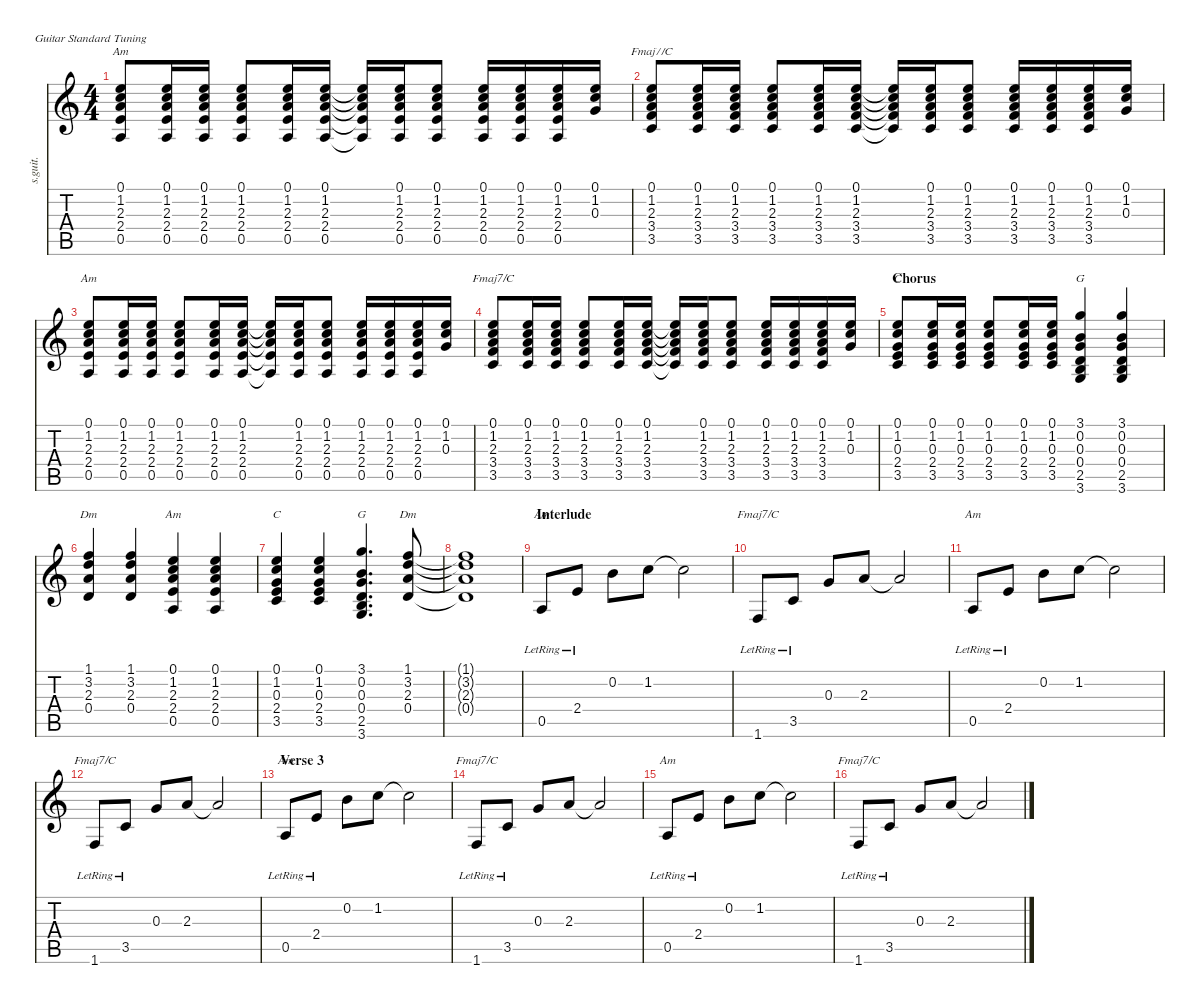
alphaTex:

\defaultSystemsLayout 4
\hideDynamics
\bracketExtendMode nobrackets
\track ("J. Frusciante (Guitar)" "s.guit.") {instrument electricguitarjazz}
\staff {score tabs}
\tuning (E4 B3 G3 D3 A2 E2)
\chord ("Am" 3 1 2 2 0 x) {showdiagram false}
\chord ("Fmaj7/C" 3 1 2 2 0 x) {showdiagram false}
\chord ("C" 3 1 2 2 0 x) {showdiagram false}
\chord ("G" 3 1 2 2 0 x) {showdiagram false}
\chord ("Dm" 3 1 2 2 0 x) {showdiagram false}
\ts (4 4)
\tempo (96 hide)
\clef g2
\ks c
(0.1 1.2 2.3 2.4 0.5).8{ch "Am" lyrics (0 "") lyrics (1 "") lyrics (2 "") lyrics (3 "") lyrics (4 "") dy f} (0.1 1.2 2.3 2.4 0.5).16{lyrics (0 "") lyrics (1 "") lyrics (2 "") lyrics (3 "") lyrics (4 "")} (0.1 1.2 2.3 2.4 0.5).16{lyrics (0 "") lyrics (1 "") lyrics (2 "") lyrics (3 "") lyrics (4 "")} (0.1 1.2 2.3 2.4 0.5).8{lyrics (0 "") lyrics (1 "") lyrics (2 "") lyrics (3 "") lyrics (4 "")} (0.1 1.2 2.3 2.4 0.5).16{lyrics (0 "") lyrics (1 "") lyrics (2 "") lyrics (3 "") lyrics (4 "")} (0.1 1.2 2.3 2.4 0.5).16{lyrics (0 "") lyrics (1 "") lyrics (2 "") lyrics (3 "") lyrics (4 "")} (0.1{t} 1.2{t} 2.3{t} 2.4{t} 0.5{t}).16{lyrics (0 "") lyrics (1 "") lyrics (2 "") lyrics (3 "") lyrics (4 "")} (0.1 1.2 2.3 2.4 0.5).16{lyrics (0 "") lyrics (1 "") lyrics (2 "") lyrics (3 "") lyrics (4 "")} (0.1 1.2 2.3 2.4 0.5).8{lyrics (0 "") lyrics (1 "") lyrics (2 "") lyrics (3 "") lyrics (4 "")} (0.1 1.2 2.3 2.4 0.5).16{lyrics (0 "") lyrics (1 "") lyrics (2 "") lyrics (3 "") lyrics (4 "")} (0.1 1.2 2.3 2.4 0.5).16{lyrics (0 "") lyrics (1 "") lyrics (2 "") lyrics (3 "") lyrics (4 "")} (0.1 1.2 2.3 2.4 0.5).16{lyrics (0 "") lyrics (1 "") lyrics (2 "") lyrics (3 "") lyrics (4 "")} (0.1 1.2 0.3).16{lyrics (0 "") lyrics (1 "") lyrics (2 "") lyrics (3 "") lyrics (4 "")} |
(0.1 1.2 2.3 3.4 3.5).8{ch "Fmaj7/C" lyrics (0 "") lyrics (1 "") lyrics (2 "") lyrics (3 "") lyrics (4 "")} (0.1 1.2 2.3 3.4 3.5).16{lyrics (0 "") lyrics (1 "") lyrics (2 "") lyrics (3 "") lyrics (4 "")} (0.1 1.2 2.3 3.4 3.5).16{lyrics (0 "") lyrics (1 "") lyrics (2 "") lyrics (3 "") lyrics (4 "")} (0.1 1.2 2.3 3.4 3.5).8{lyrics (0 "") lyrics (1 "") lyrics (2 "") lyrics (3 "") lyrics (4 "")} (0.1 1.2 2.3 3.4 3.5).16{lyrics (0 "") lyrics (1 "") lyrics (2 "") lyrics (3 "") lyrics (4 "")} (0.1 1.2 2.3 3.4 3.5).16{lyrics (0 "") lyrics (1 "") lyrics (2 "") lyrics (3 "") lyrics (4 "")} (0.1{t} 1.2{t} 2.3{t} 3.4{t} 3.5{t}).16{lyrics (0 "") lyrics (1 "") lyrics (2 "") lyrics (3 "") lyrics (4 "")} (0.1 1.2 2.3 3.4 3.5).16{lyrics (0 "") lyrics (1 "") lyrics (2 "") lyrics (3 "") lyrics (4 "")} (0.1 1.2 2.3 3.4 3.5).8{lyrics (0 "") lyrics (1 "") lyrics (2 "") lyrics (3 "") lyrics (4 "")} (0.1 1.2 2.3 3.4 3.5).16{lyrics (0 "") lyrics (1 "") lyrics (2 "") lyrics (3 "") lyrics (4 "")} (0.1 1.2 2.3 3.4 3.5).16{lyrics (0 "") lyrics (1 "") lyrics (2 "") lyrics (3 "") lyrics (4 "")} (0.1 1.2 2.3 3.4 3.5).16{lyrics (0 "") lyrics (1 "") lyrics (2 "") lyrics (3 "") lyrics (4 "")} (0.1 1.2 0.3).16{lyrics (0 "") lyrics (1 "") lyrics (2 "") lyrics (3 "") lyrics (4 "")} |
(0.1 1.2 2.3 2.4 0.5).8{ch "Am" lyrics (0 "") lyrics (1 "") lyrics (2 "") lyrics (3 "") lyrics (4 "")} (0.1 1.2 2.3 2.4 0.5).16{lyrics (0 "") lyrics (1 "") lyrics (2 "") lyrics (3 "") lyrics (4 "")} (0.1 1.2 2.3 2.4 0.5).16{lyrics (0 "") lyrics (1 "") lyrics (2 "") lyrics (3 "") lyrics (4 "")} (0.1 1.2 2.3 2.4 0.5).8{lyrics (0 "") lyrics (1 "") lyrics (2 "") lyrics (3 "") lyrics (4 "")} (0.1 1.2 2.3 2.4 0.5).16{lyrics (0 "") lyrics (1 "") lyrics (2 "") lyrics (3 "") lyrics (4 "")} (0.1 1.2 2.3 2.4 0.5).16{lyrics (0 "") lyrics (1 "") lyrics (2 "") lyrics (3 "") lyrics (4 "")} (0.1{t} 1.2{t} 2.3{t} 2.4{t} 0.5{t}).16{lyrics (0 "") lyrics (1 "") lyrics (2 "") lyrics (3 "") lyrics (4 "")} (0.1 1.2 2.3 2.4 0.5).16{lyrics (0 "") lyrics (1 "") lyrics (2 "") lyrics (3 "") lyrics (4 "")} (0.1 1.2 2.3 2.4 0.5).8{lyrics (0 "") lyrics (1 "") lyrics (2 "") lyrics (3 "") lyrics (4 "")} (0.1 1.2 2.3 2.4 0.5).16{lyrics (0 "") lyrics (1 "") lyrics (2 "") lyrics (3 "") lyrics (4 "")} (0.1 1.2 2.3 2.4 0.5).16{lyrics (0 "") lyrics (1 "") lyrics (2 "") lyrics (3 "") lyrics (4 "")} (0.1 1.2 2.3 2.4 0.5).16{lyrics (0 "") lyrics (1 "") lyrics (2 "") lyrics (3 "") lyrics (4 "")} (0.1 1.2 0.3).16{lyrics (0 "") lyrics (1 "") lyrics (2 "") lyrics (3 "") lyrics (4 "")} |
(0.1 1.2 2.3 3.4 3.5).8{ch "Fmaj7/C" lyrics (0 "") lyrics (1 "") lyrics (2 "") lyrics (3 "") lyrics (4 "")} (0.1 1.2 2.3 3.4 3.5).16{lyrics (0 "") lyrics (1 "") lyrics (2 "") lyrics (3 "") lyrics (4 "")} (0.1 1.2 2.3 3.4 3.5).16{lyrics (0 "") lyrics (1 "") lyrics (2 "") lyrics (3 "") lyrics (4 "")} (0.1 1.2 2.3 3.4 3.5).8{lyrics (0 "") lyrics (1 "") lyrics (2 "") lyrics (3 "") lyrics (4 "")} (0.1 1.2 2.3 3.4 3.5).16{lyrics (0 "") lyrics (1 "") lyrics (2 "") lyrics (3 "") lyrics (4 "")} (0.1 1.2 2.3 3.4 3.5).16{lyrics (0 "") lyrics (1 "") lyrics (2 "") lyrics (3 "") lyrics (4 "")} (0.1{t} 1.2{t} 2.3{t} 3.4{t} 3.5{t}).16{lyrics (0 "") lyrics (1 "") lyrics (2 "") lyrics (3 "") lyrics (4 "")} (0.1 1.2 2.3 3.4 3.5).16{lyrics (0 "") lyrics (1 "") lyrics (2 "") lyrics (3 "") lyrics (4 "")} (0.1 1.2 2.3 3.4 3.5).8{lyrics (0 "") lyrics (1 "") lyrics (2 "") lyrics (3 "") lyrics (4 "")} (0.1 1.2 2.3 3.4 3.5).16{lyrics (0 "") lyrics (1 "") lyrics (2 "") lyrics (3 "") lyrics (4 "")} (0.1 1.2 2.3 3.4 3.5).16{lyrics (0 "") lyrics (1 "") lyrics (2 "") lyrics (3 "") lyrics (4 "")} (0.1 1.2 2.3 3.4 3.5).16{lyrics (0 "") lyrics (1 "") lyrics (2 "") lyrics (3 "") lyrics (4 "")} (0.1 1.2 0.3).16{lyrics (0 "") lyrics (1 "") lyrics (2 "") lyrics (3 "") lyrics (4 "")} |
\section ("" "Chorus")
(0.1 1.2 0.3 2.4 3.5).8{ch "C" lyrics (0 "") lyrics (1 "") lyrics (2 "") lyrics (3 "") lyrics (4 "")} (3.5 2.4 0.3 1.2 0.1).16{lyrics (0 "") lyrics (1 "") lyrics (2 "") lyrics (3 "") lyrics (4 "")} (3.5 2.4 0.3 1.2 0.1).16{lyrics (0 "") lyrics (1 "") lyrics (2 "") lyrics (3 "") lyrics (4 "")} (0.1 1.2 0.3 2.4 3.5).8{lyrics (0 "") lyrics (1 "") lyrics (2 "") lyrics (3 "") lyrics (4 "")} (3.5 2.4 0.3 1.2 0.1).16{lyrics (0 "") lyrics (1 "") lyrics (2 "") lyrics (3 "") lyrics (4 "")} (0.1 1.2 0.3 2.4 3.5).16{lyrics (0 "") lyrics (1 "") lyrics (2 "") lyrics (3 "") lyrics (4 "")} (3.1 0.2 0.3 0.4 2.5 3.6).4{ch "G" lyrics (0 "") lyrics (1 "") lyrics (2 "") lyrics (3 "") lyrics (4 "")} (3.1 0.2 0.3 0.4 2.5 3.6).4{lyrics (0 "") lyrics (1 "") lyrics (2 "") lyrics (3 "") lyrics (4 "")} |
(1.1 3.2 2.3 0.4).4{ch "Dm" lyrics (0 "") lyrics (1 "") lyrics (2 "") lyrics (3 "") lyrics (4 "")} (1.1 3.2 2.3 0.4).4{lyrics (0 "") lyrics (1 "") lyrics (2 "") lyrics (3 "") lyrics (4 "")} (0.1 1.2 2.3 2.4 0.5).4{ch "Am" lyrics (0 "") lyrics (1 "") lyrics (2 "") lyrics (3 "") lyrics (4 "")} (0.1 1.2 2.3 2.4 0.5).4{lyrics (0 "") lyrics (1 "") lyrics (2 "") lyrics (3 "") lyrics (4 "")} |
(0.1 1.2 0.3 2.4 3.5).4{ch "C" lyrics (0 "") lyrics (1 "") lyrics (2 "") lyrics (3 "") lyrics (4 "")} (0.1 1.2 0.3 2.4 3.5).4{lyrics (0 "") lyrics (1 "") lyrics (2 "") lyrics (3 "") lyrics (4 "")} (3.1 0.3 0.4 2.5 3.6 0.2).4{d ch "G" lyrics (0 "") lyrics (1 "") lyrics (2 "") lyrics (3 "") lyrics (4 "")} (1.1 3.2 2.3 0.4).8{ch "Dm" lyrics (0 "") lyrics (1 "") lyrics (2 "") lyrics (3 "") lyrics (4 "")} |
(1.1{t} 3.2{t} 2.3{t} 0.4{t}).1{lyrics (0 "") lyrics (1 "") lyrics (2 "") lyrics (3 "") lyrics (4 "")} |
\section ("" "Interlude")
0.5{lr}.8{ch "Am" lyrics (0 "") lyrics (1 "") lyrics (2 "") lyrics (3 "") lyrics (4 "")} 2.4{lr}.8{lyrics (0 "") lyrics (1 "") lyrics (2 "") lyrics (3 "") lyrics (4 "")} 0.2.8{lyrics (0 "") lyrics (1 "") lyrics (2 "") lyrics (3 "") lyrics (4 "")} 1.2.8{lyrics (0 "") lyrics (1 "") lyrics (2 "") lyrics (3 "") lyrics (4 "")} 1.2{t}.2{lyrics (0 "") lyrics (1 "") lyrics (2 "") lyrics (3 "") lyrics (4 "")} |
1.6{lr}.8{ch "Fmaj7/C" lyrics (0 "") lyrics (1 "") lyrics (2 "") lyrics (3 "") lyrics (4 "")} 3.5{lr}.8{lyrics (0 "") lyrics (1 "") lyrics (2 "") lyrics (3 "") lyrics (4 "")} 0.3.8{lyrics (0 "") lyrics (1 "") lyrics (2 "") lyrics (3 "") lyrics (4 "")} 2.3.8{lyrics (0 "") lyrics (1 "") lyrics (2 "") lyrics (3 "") lyrics (4 "")} 2.3{t}.2{lyrics (0 "") lyrics (1 "") lyrics (2 "") lyrics (3 "") lyrics (4 "")} |
0.5{lr}.8{ch "Am" lyrics (0 "") lyrics (1 "") lyrics (2 "") lyrics (3 "") lyrics (4 "")} 2.4{lr}.8{lyrics (0 "") lyrics (1 "") lyrics (2 "") lyrics (3 "") lyrics (4 "")} 0.2.8{lyrics (0 "") lyrics (1 "") lyrics (2 "") lyrics (3 "") lyrics (4 "")} 1.2.8{lyrics (0 "") lyrics (1 "") lyrics (2 "") lyrics (3 "") lyrics (4 "")} 1.2{t}.2{lyrics (0 "") lyrics (1 "") lyrics (2 "") lyrics (3 "") lyrics (4 "")} |
1.6{lr}.8{ch "Fmaj7/C" lyrics (0 "") lyrics (1 "") lyrics (2 "") lyrics (3 "") lyrics (4 "")} 3.5{lr}.8{lyrics (0 "") lyrics (1 "") lyrics (2 "") lyrics (3 "") lyrics (4 "")} 0.3.8{lyrics (0 "") lyrics (1 "") lyrics (2 "") lyrics (3 "") lyrics (4 "")} 2.3.8{lyrics (0 "") lyrics (1 "") lyrics (2 "") lyrics (3 "") lyrics (4 "")} 2.3{t}.2{lyrics (0 "") lyrics (1 "") lyrics (2 "") lyrics (3 "") lyrics (4 "")} |
\section ("" "Verse 3")
0.5{lr}.8{ch "Am" lyrics (0 "") lyrics (1 "") lyrics (2 "") lyrics (3 "") lyrics (4 "")} 2.4{lr}.8{lyrics (0 "") lyrics (1 "") lyrics (2 "") lyrics (3 "") lyrics (4 "")} 0.2.8{lyrics (0 "") lyrics (1 "") lyrics (2 "") lyrics (3 "") lyrics (4 "")} 1.2.8{lyrics (0 "") lyrics (1 "") lyrics (2 "") lyrics (3 "") lyrics (4 "")} 1.2{t}.2{lyrics (0 "") lyrics (1 "") lyrics (2 "") lyrics (3 "") lyrics (4 "")} |
1.6{lr}.8{ch "Fmaj7/C" lyrics (0 "") lyrics (1 "") lyrics (2 "") lyrics (3 "") lyrics (4 "")} 3.5{lr}.8{lyrics (0 "") lyrics (1 "") lyrics (2 "") lyrics (3 "") lyrics (4 "")} 0.3.8{lyrics (0 "") lyrics (1 "") lyrics (2 "") lyrics (3 "") lyrics (4 "")} 2.3.8{lyrics (0 "") lyrics (1 "") lyrics (2 "") lyrics (3 "") lyrics (4 "")} 2.3{t}.2{lyrics (0 "") lyrics (1 "") lyrics (2 "") lyrics (3 "") lyrics (4 "")} |
0.5{lr}.8{ch "Am" lyrics (0 "") lyrics (1 "") lyrics (2 "") lyrics (3 "") lyrics (4 "")} 2.4{lr}.8{lyrics (0 "") lyrics (1 "") lyrics (2 "") lyrics (3 "") lyrics (4 "")} 0.2.8{lyrics (0 "") lyrics (1 "") lyrics (2 "") lyrics (3 "") lyrics (4 "")} 1.2.8{lyrics (0 "") lyrics (1 "") lyrics (2 "") lyrics (3 "") lyrics (4 "")} 1.2{t}.2{lyrics (0 "") lyrics (1 "") lyrics (2 "") lyrics (3 "") lyrics (4 "")} |
1.6{lr}.8{ch "Fmaj7/C" lyrics (0 "") lyrics (1 "") lyrics (2 "") lyrics (3 "") lyrics (4 "")} 3.5{lr}.8{lyrics (0 "") lyrics (1 "") lyrics (2 "") lyrics (3 "") lyrics (4 "")} 0.3.8{lyrics (0 "") lyrics (1 "") lyrics (2 "") lyrics (3 "") lyrics (4 "")} 2.3.8{lyrics (0 "") lyrics (1 "") lyrics (2 "") lyrics (3 "") lyrics (4 "")} 2.3{t}.2{lyrics (0 "") lyrics (1 "") lyrics (2 "") lyrics (3 "") lyrics (4 "")}
